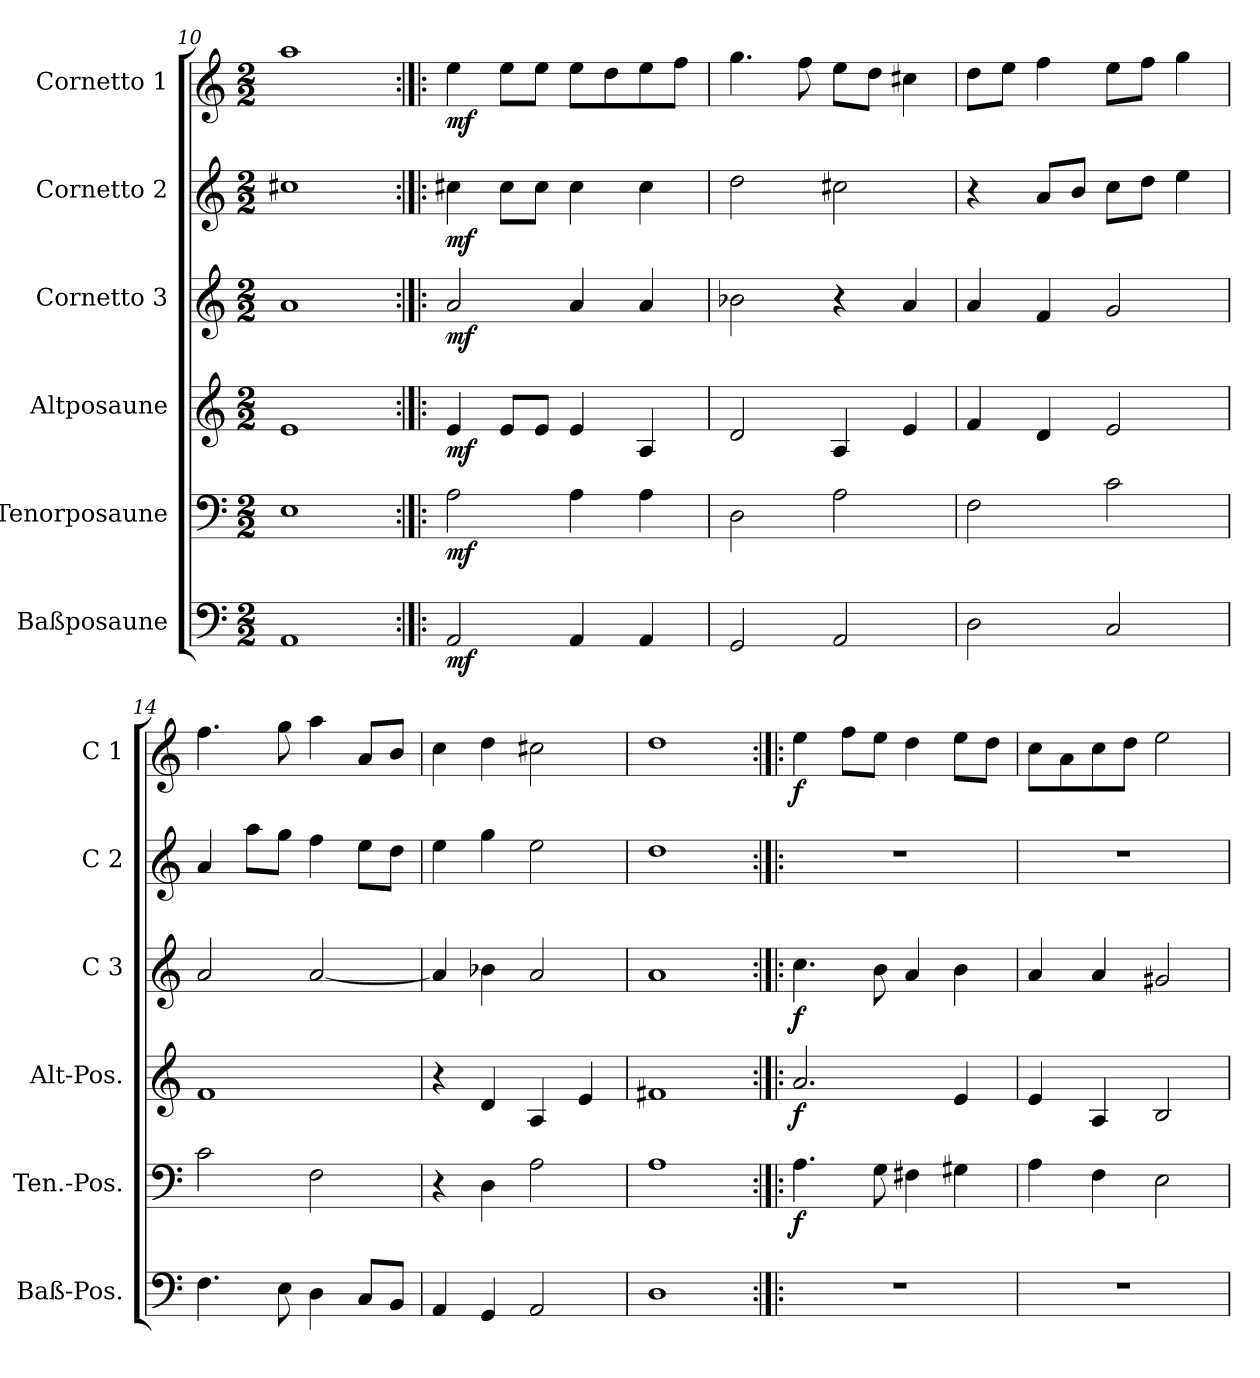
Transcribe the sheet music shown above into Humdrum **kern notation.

**kern	**dynam	**kern	**dynam	**kern	**dynam	**kern	**dynam	**kern	**dynam	**kern	**dynam
*part6	*part6	*part5	*part5	*part4	*part4	*part3	*part3	*part2	*part2	*part1	*part1
*staff6	*staff6	*staff5	*staff5	*staff4	*staff4	*staff3	*staff3	*staff2	*staff2	*staff1	*staff1
*I"Baßposaune	*	*I"Tenorposaune	*	*I"Altposaune	*	*I"Cornetto 3	*	*I"Cornetto 2	*	*I"Cornetto 1	*
*I'Baß-Pos.	*	*I'Ten.-Pos.	*	*I'Alt-Pos.	*	*I'C 3	*	*I'C 2	*	*I'C 1	*
*clefF4	*	*clefF4	*	*clefG2	*	*clefG2	*	*clefG2	*	*clefG2	*
*k[]	*	*k[]	*	*k[]	*	*k[]	*	*k[]	*	*k[]	*
*M2/2	*	*M2/2	*	*M2/2	*	*M2/2	*	*M2/2	*	*M2/2	*
=10	=10	=10	=10	=10	=10	=10	=10	=10	=10	=10	=10
1AA	.	1E	.	1e	.	1a	.	1cc#X	.	1aa	.
=11:|!|:	=11:|!|:	=11:|!|:	=11:|!|:	=11:|!|:	=11:|!|:	=11:|!|:	=11:|!|:	=11:|!|:	=11:|!|:	=11:|!|:	=11:|!|:
!	!LO:DY:b	!	!LO:DY:b	!	!LO:DY:b	!	!LO:DY:b	!	!LO:DY:b	!	!LO:DY:b
2AA/	mf	2A\	mf	4e/	mf	2a/	mf	4cc#X\	mf	4ee\	mf
.	.	.	.	8e/L	.	.	.	8cc#\L	.	8ee\L	.
.	.	.	.	8e/J	.	.	.	8cc#\J	.	8ee\J	.
4AA/	.	4A\	.	4e/	.	4a/	.	4cc#\	.	8ee\L	.
.	.	.	.	.	.	.	.	.	.	8dd\	.
4AA/	.	4A\	.	4A/	.	4a/	.	4cc#\	.	8ee\	.
.	.	.	.	.	.	.	.	.	.	8ff\J	.
!!LO:PB:g=z
=12	=12	=12	=12	=12	=12	=12	=12	=12	=12	=12	=12
2GG/	.	2D\	.	2d/	.	2b-X\	.	2dd\	.	4.gg\	.
.	.	.	.	.	.	.	.	.	.	8ff\	.
2AA/	.	2A\	.	4A/	.	4r	.	2cc#X\	.	8ee\L	.
.	.	.	.	.	.	.	.	.	.	8dd\J	.
.	.	.	.	4e/	.	4a/	.	.	.	4cc#X\	.
=13	=13	=13	=13	=13	=13	=13	=13	=13	=13	=13	=13
2D\	.	2F\	.	4f/	.	4a/	.	4r	.	8dd\L	.
.	.	.	.	.	.	.	.	.	.	8ee\J	.
.	.	.	.	4d/	.	4f/	.	8a/L	.	4ff\	.
.	.	.	.	.	.	.	.	8b/J	.	.	.
2C/	.	2c\	.	2e/	.	2g/	.	8cc\L	.	8ee\L	.
.	.	.	.	.	.	.	.	8dd\J	.	8ff\J	.
.	.	.	.	.	.	.	.	4ee\	.	4gg\	.
!!LO:LB:g=z
=14	=14	=14	=14	=14	=14	=14	=14	=14	=14	=14	=14
4.F\	.	2c\	.	1f	.	2a/	.	4a/	.	4.ff\	.
.	.	.	.	.	.	.	.	8aa\L	.	.	.
8E\	.	.	.	.	.	.	.	8gg\J	.	8gg\	.
4D\	.	2F\	.	.	.	[2a/	.	4ff\	.	4aa\	.
8C/L	.	.	.	.	.	.	.	8ee\L	.	8a/L	.
8BB/J	.	.	.	.	.	.	.	8dd\J	.	8b/J	.
=15	=15	=15	=15	=15	=15	=15	=15	=15	=15	=15	=15
4AA/	.	4r	.	4r	.	4a/]	.	4ee\	.	4cc\	.
4GG/	.	4D\	.	4d/	.	4b-X\	.	4gg\	.	4dd\	.
2AA/	.	2A\	.	4A/	.	2a/	.	2ee\	.	2cc#X\	.
.	.	.	.	4e/	.	.	.	.	.	.	.
=16	=16	=16	=16	=16	=16	=16	=16	=16	=16	=16	=16
1D	.	1A	.	1f#X	.	1a	.	1dd	.	1dd	.
=17:|!|:	=17:|!|:	=17:|!|:	=17:|!|:	=17:|!|:	=17:|!|:	=17:|!|:	=17:|!|:	=17:|!|:	=17:|!|:	=17:|!|:	=17:|!|:
!	!	!	!LO:DY:b	!	!LO:DY:b	!	!LO:DY:b	!	!	!	!LO:DY:b
1r	.	4.A\	f	2.a/	f	4.cc\	f	1r	.	4ee\	f
.	.	.	.	.	.	.	.	.	.	8ff\L	.
.	.	8G\	.	.	.	8b\	.	.	.	8ee\J	.
.	.	4F#X\	.	.	.	4a/	.	.	.	4dd\	.
.	.	4G#X\	.	4e/	.	4b\	.	.	.	8ee\L	.
.	.	.	.	.	.	.	.	.	.	8dd\J	.
=18	=18	=18	=18	=18	=18	=18	=18	=18	=18	=18	=18
1r	.	4A\	.	4e/	.	4a/	.	1r	.	8cc\L	.
.	.	.	.	.	.	.	.	.	.	8a\	.
.	.	4F\	.	4A/	.	4a/	.	.	.	8cc\	.
.	.	.	.	.	.	.	.	.	.	8dd\J	.
.	.	2E\	.	2B/	.	2g#X/	.	.	.	2ee\	.
=	=	=	=	=	=	=	=	=	=	=	=
*-	*-	*-	*-	*-	*-	*-	*-	*-	*-	*-	*-
